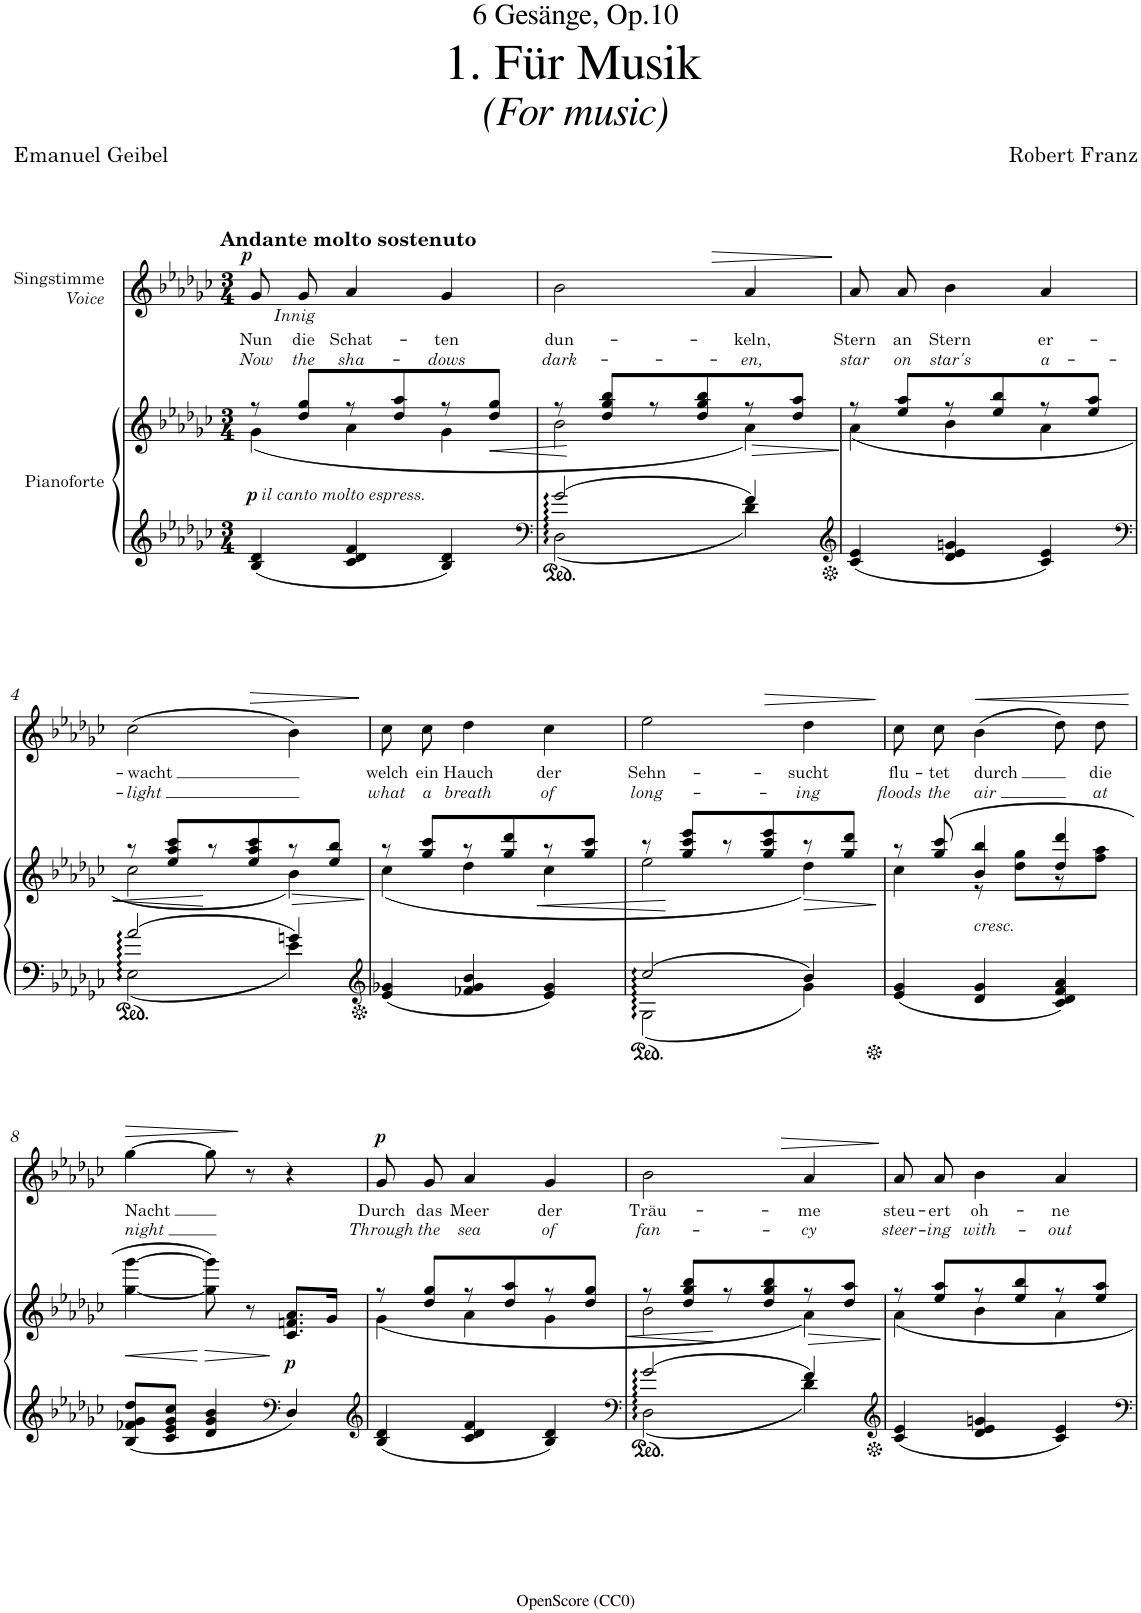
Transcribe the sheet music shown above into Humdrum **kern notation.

**kern	**kern	**dynam	**kern	**text	**text	**dynam
*part2	*part2	*part2	*part1	*part1	*part1	*part1
*staff3	*staff2	*staff2/3	*staff1	*staff1	*staff1	*staff1
*I"Pianoforte	*	*	*I"Singstimme Voice	*	*	*
*I'Pno	*	*	*	*	*	*
*clefG2	*clefG2	*	*clefG2	*	*	*
*k[b-e-a-d-g-c-]	*k[b-e-a-d-g-c-]	*	*k[b-e-a-d-g-c-]	*	*	*
*M3/4	*M3/4	*	*M3/4	*	*	*
=1	=1	=1	=1	=1	=1	=1
*	*^	*	*	*	*	*
!	!	!	!	!LO:TX:a:B:t=Andante molto sostenuto	!	!	!
!	!	!	!LO:DY:b	!	!LO:LY:b	!LO:LY:b	!
!	!	!	!LO:DY:n=1:b	!	!	!	!LO:DY:a
4B-/ 4d-/	8r	(4g-\	p other-dynamics	8g-/L	Nun	Now	p
!	!	!	!	!LO:TX:b:i:t=Innig	!	!	!
!	!	!	!	!	!LO:LY:b	!LO:LY:b	!
.	8dd-/ 8gg-/L	.	.	8g-/J	die	the	.
!	!	!	!	!	!LO:LY:b	!LO:LY:b	!
4c-/ 4d-/ 4f/	8r	4a-\	.	4a-/	Schat-	sha-	.
.	8dd-/ 8aa-/	.	.	.	.	.	.
!	!	!	!	!	!LO:LY:b	!LO:LY:b	!
4B-/ 4d-/	8r	4g-\	.	4g-/	-ten	-dows	.
!	!	!	!LO:HP:b	!	!	!	!
.	8dd-/ 8gg-/J	.	<	.	.	.	.
=2	=2	=2	=2	=2	=2	=2	=2
*clefF4	*	*	*	*	*	*	*
*^	*	*	*	*	*	*	*
!	!	!	!	!	!	!LO:LY:b	!LO:LY:b	!
2g-/	2D-\	8r	2b-\	.	2b-\	dun-	dark-	.
.	.	8dd-/ 8gg-/ 8bb-/L	.	[	.	.	.	.
.	.	8r	.	.	.	.	.	.
.	.	8dd-/ 8gg-/ 8bb-/	.	.	.	.	.	.
!	!	!	!	!LO:HP:b	!	!LO:LY:b	!LO:LY:b	!LO:HP:b
4f/	4d-\	8r	4a-\)	>	4a-/	-keln,	-en,	>
.	.	8dd-/ 8aa-/J	.	.	.	.	.	.
*v	*v	*	*	*	*	*	*	*
*	*v	*v	*	*	*	*	*
.	.	]	.	.	.	]
=3	=3	=3	=3	=3	=3	=3
*clefG2	*	*	*	*	*	*
*	*^	*	*	*	*	*
!	!	!	!	!	!LO:LY:b	!LO:LY:b	!
4c-/ 4e-/	8r	(4a-\	.	8a-/L	Stern	star	.
!	!	!	!	!	!LO:LY:b	!LO:LY:b	!
.	8ee-/ 8aa-/L	.	.	8a-/J	an	on	.
!	!	!	!	!	!LO:LY:b	!LO:LY:b	!
4d-/ 4e-/ 4gn/	8r	4b-\	.	4b-\	Stern	star's	.
.	8ee-/ 8bb-/	.	.	.	.	.	.
!	!	!	!	!	!LO:LY:b	!LO:LY:b	!
4c-/ 4e-/	8r	4a-\	.	4a-/	er-	a-	.
.	8ee-/ 8aa-/J	.	.	.	.	.	.
!!LO:LB:g=z
=4	=4	=4	=4	=4	=4	=4	=4
*clefF4	*	*	*	*	*	*	*
*^	*	*	*	*	*	*	*
!	!	!	!	!LO:HP:b	!	!LO:LY:b	!LO:LY:b	!
2a-/	2E-\	8r	2cc-\	<	(2cc-\	-wacht	-light	.
.	.	8ee-/ 8aa-/ 8ccc-/L	.	.	.	.	.	.
.	.	8r	.	[	.	.	.	.
.	.	8ee-/ 8aa-/ 8ccc-/	.	.	.	.	.	.
!	!	!	!	!LO:HP:b	!	!	!	!LO:HP:b
4gn/	4e-\	8r	4b-\)	>	4b-\)	.	.	>
.	.	8ee-/ 8bb-/J	.	.	.	.	.	.
*v	*v	*	*	*	*	*	*	*
*	*v	*v	*	*	*	*	*
.	.	]	.	.	.	]
=5	=5	=5	=5	=5	=5	=5
*clefG2	*	*	*	*	*	*
*	*^	*	*	*	*	*
!	!	!	!	!	!LO:LY:b	!LO:LY:b	!
4e-/ 4g-X/	8r	(4cc-\	.	8cc-\L	welch	what	.
!	!	!	!	!	!LO:LY:b	!LO:LY:b	!
.	8gg-/ 8ccc-/L	.	.	8cc-\J	ein	a	.
!	!	!	!	!	!LO:LY:b	!LO:LY:b	!
4f-X/ 4g-/ 4b-/	8r	4dd-\	.	4dd-\	Hauch	breath	.
.	8gg-/ 8ddd-/	.	.	.	.	.	.
!	!	!	!LO:HP:b	!	!LO:LY:b	!LO:LY:b	!
4e-/ 4g-/	8r	4cc-\	<	4cc-\	der	of	.
.	8gg-/ 8ccc-/J	.	.	.	.	.	.
=6	=6	=6	=6	=6	=6	=6	=6
*^	*	*	*	*	*	*	*
!	!	!	!	!	!	!LO:LY:b	!LO:LY:b	!
2cc-/	2G-\	8r	2ee-\	.	2ee-\	Sehn-	long-	.
.	.	8gg-/ 8ccc-/ 8eee-/L	.	[	.	.	.	.
.	.	8r	.	.	.	.	.	.
.	.	8gg-/ 8ccc-/ 8eee-/	.	.	.	.	.	.
!	!	!	!	!LO:HP:b	!	!LO:LY:b	!LO:LY:b	!LO:HP:b
4b-/	4g-\	8r	4dd-\)	>	4dd-\	-sucht	-ing	>
.	.	8gg-/ 8ddd-/J	.	.	.	.	.	.
*v	*v	*	*	*	*	*	*	*
*	*v	*v	*	*	*	*	*
.	.	]	.	.	.	]
=7	=7	=7	=7	=7	=7	=7
*	*^	*	*	*	*	*
!	!	!	!	!	!LO:LY:b	!LO:LY:b	!
4e-/ 4g-/	8r	4cc-\	.	8cc-\L	flu-	floods	.
!	!	!	!	!	!LO:LY:b	!LO:LY:b	!
.	(8gg-/ 8ccc-/	.	.	8cc-\J	-tet	the	.
!	!LO:TX:b:i:t=cresc.	!	!	!	!	!	!
!	!	!	!	!	!LO:LY:b	!LO:LY:b	!LO:HP:b
4d-/ 4g-/	4b-/ 4bb-/	8r	.	(4b-\	durch	air	<
.	.	8dd-\ 8gg-\L	.	.	.	.	.
4c-/ 4d-/ 4f/ 4a-/	4dd-/ 4ddd-/	8r	.	8dd-\L)	.	.	.
!	!	!	!	!	!LO:LY:b	!LO:LY:b	!
.	.	8ff\ 8aa-\J	.	8dd-\J	die	at	.
*	*v	*v	*	*	*	*	*
.	.	.	.	.	.	[
!!LO:LB:g=z
=8	=8	=8	=8	=8	=8	=8
!	!	!LO:HP:b	!	!LO:LY:b	!LO:LY:b	!LO:HP:b
8B-/ 8f-X/ 8g-/ 8dd-/L	[4gg-\ [4ggg-\	<	[4gg-\	Nacht	night	>
8c-/ 8e-/ 8g-/ 8cc-/J	.	.	.	.	.	.
!	!	!LO:HP:n=1:b	!	!	!	!
4d-/ 4g-/ 4b-/	8gg-\] 8ggg-\])	[ >	8gg-\]	.	.	.
.	8r	.	8r	.	.	]
*clefF4	*	*	*	*	*	*
!	!	!LO:DY:n=1:b	!	!	!	!
4D-/	8.c-/ 8.fn/ 8.a-/L	] p	4r	.	.	.
.	16g-/Jk	.	.	.	.	.
=9	=9	=9	=9	=9	=9	=9
*clefG2	*	*	*	*	*	*
*	*^	*	*	*	*	*
!	!	!	!	!	!LO:LY:b	!LO:LY:b	!LO:DY:a
4B-/ 4d-/	8r	(4g-\	.	8g-/L	Durch	Through	p
!	!	!	!	!	!LO:LY:b	!LO:LY:b	!
.	8dd-/ 8gg-/L	.	.	8g-/J	das	the	.
!	!	!	!	!	!LO:LY:b	!LO:LY:b	!
4c-/ 4d-/ 4f/	8r	4a-\	.	4a-/	Meer	sea	.
.	8dd-/ 8aa-/	.	.	.	.	.	.
!	!	!	!	!	!LO:LY:b	!LO:LY:b	!
4B-/ 4d-/	8r	4g-\	.	4g-/	der	of	.
.	8dd-/ 8gg-/J	.	.	.	.	.	.
=10	=10	=10	=10	=10	=10	=10	=10
*clefF4	*	*	*	*	*	*	*
*^	*	*	*	*	*	*	*
!	!	!	!	!LO:HP:b	!	!LO:LY:b	!LO:LY:b	!
2g-/	2D-\	8r	2b-\	<	2b-\	Träu-	fan-	.
.	.	8dd-/ 8gg-/ 8bb-/L	.	.	.	.	.	.
.	.	8r	.	[	.	.	.	.
.	.	8dd-/ 8gg-/ 8bb-/	.	.	.	.	.	.
!	!	!	!	!LO:HP:b	!	!LO:LY:b	!LO:LY:b	!LO:HP:b
4f/	4d-\	8r	4a-\)	>	4a-/	-me	-cy	>
.	.	8dd-/ 8aa-/J	.	.	.	.	.	.
*v	*v	*	*	*	*	*	*	*
*	*v	*v	*	*	*	*	*
.	.	]	.	.	.	]
=11	=11	=11	=11	=11	=11	=11
*clefG2	*	*	*	*	*	*
*	*^	*	*	*	*	*
!	!	!	!	!	!LO:LY:b	!LO:LY:b	!
4c-/ 4e-/	8r	4a-\	.	8a-/L	steu-	steer-	.
!	!	!	!	!	!LO:LY:b	!LO:LY:b	!
.	8ee-/ 8aa-/L	.	.	8a-/J	-ert	-ing	.
!	!	!	!	!	!LO:LY:b	!LO:LY:b	!
4d-/ 4e-/ 4gn/	8r	4b-\	.	4b-\	oh-	with-	.
.	8ee-/ 8bb-/	.	.	.	.	.	.
!	!	!	!	!	!LO:LY:b	!LO:LY:b	!
4c-/ 4e-/	8r	4a-\	.	4a-/	-ne	-out	.
.	8ee-/ 8aa-/J	.	.	.	.	.	.
*	*v	*v	*	*	*	*	*
=	=	=	=	=	=	=
*-	*-	*-	*-	*-	*-	*-
